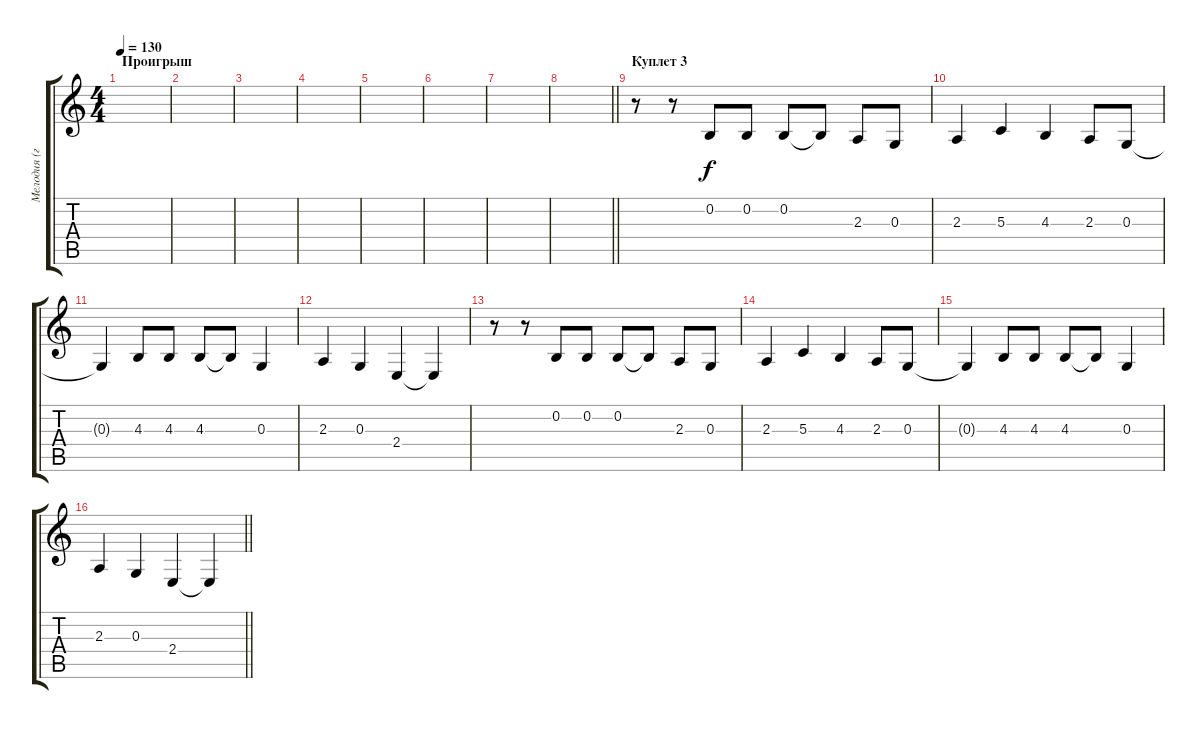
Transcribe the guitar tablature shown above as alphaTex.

\track ("Мелодия (голос)" "Мелодия (г") {instrument lead6voice}
\staff {score tabs}
\tuning (E4 B3 G3 D3 A2 E2) {hide}
\ts (4 4)
\section ("" "Проигрыш")
\tempo 130
\clef g2
\ks c
|
|
|
|
|
|
|
\barLineRight lightlight
|
\section ("" "Куплет 3")
r.8 r.8 0.2.8 0.2.8 0.2.8 0.2{t}.8 2.3.8 0.3.8 |
2.3.4 5.3.4 4.3.4 2.3.8 0.3.8 |
0.3{t}.4 4.3.8 4.3.8 4.3.8 4.3{t}.8 0.3.4 |
2.3.4 0.3.4 2.4.4 2.4{t}.4 |
r.8 r.8 0.2.8 0.2.8 0.2.8 0.2{t}.8 2.3.8 0.3.8 |
2.3.4 5.3.4 4.3.4 2.3.8 0.3.8 |
0.3{t}.4 4.3.8 4.3.8 4.3.8 4.3{t}.8 0.3.4 |
\barLineRight lightlight
2.3.4 0.3.4 2.4.4 2.4{t}.4
